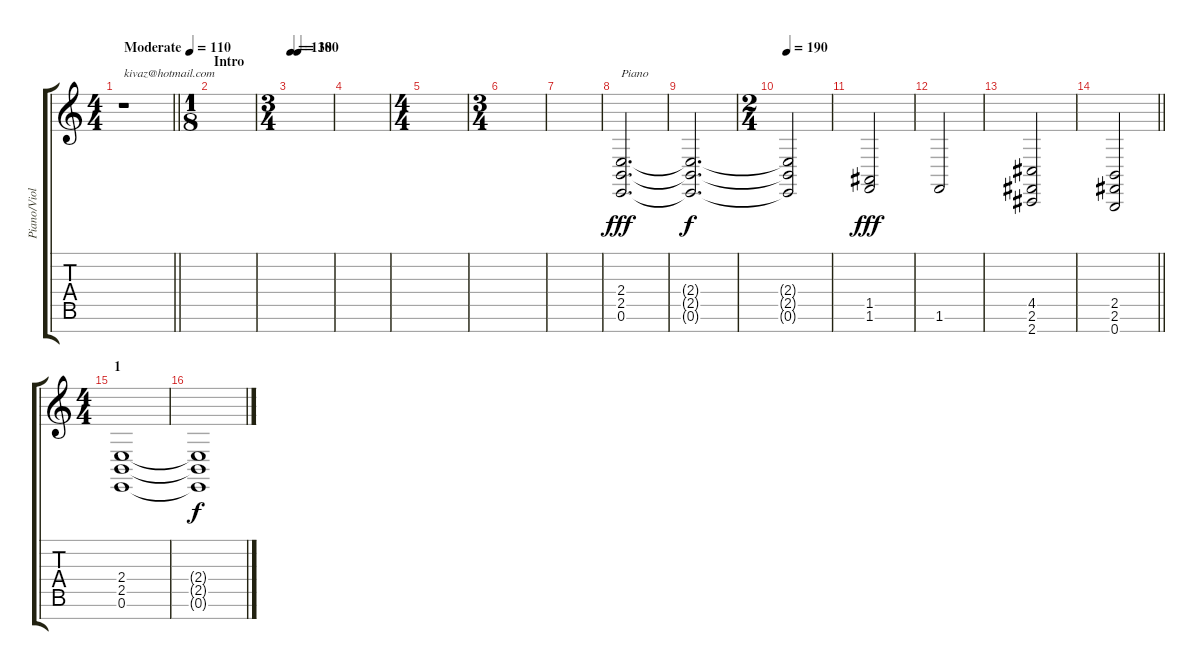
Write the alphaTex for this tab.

\track ("Piano/Violonchelo" "Piano/Viol") {instrument acousticgrandpiano}
\staff {score tabs}
\tuning (E4 B3 G3 D3 A2 E2 B1) {hide}
\ts (4 4)
\tempo (110 "Moderate")
\clef g2
\barLineRight lightlight
\ks c
r.1{txt "kivaz@hotmail.com" dy fff instrument acousticgrandpiano} |
\ts (1 8)
\section ("" "Intro")
|
\ts (3 4)
\tempo 110
\tempo (140 0.16666666666666666)
\tempo 130
\tempo (180 0.16666666666666666)
|
|
\ts (4 4)
|
\ts (3 4)
|
|
(2.4 2.5 0.6).2{d txt "Piano" instrument acousticgrandpiano} |
(2.4{t} 2.5{t} 0.6{t}).2{d dy f} |
\ts (2 4)
\tempo 190
(2.4{t} 2.5{t} 0.6{t}).2 |
(1.5 1.6).2{dy fff} |
1.6.2 |
(4.5 2.6 2.7).2 |
\barLineRight lightlight
(2.5 2.6 0.7).2 |
\ts (4 4)
\section ("" "1")
(2.4 2.5 0.6).1 |
(2.4{t} 2.5{t} 0.6{t}).1{dy f}
